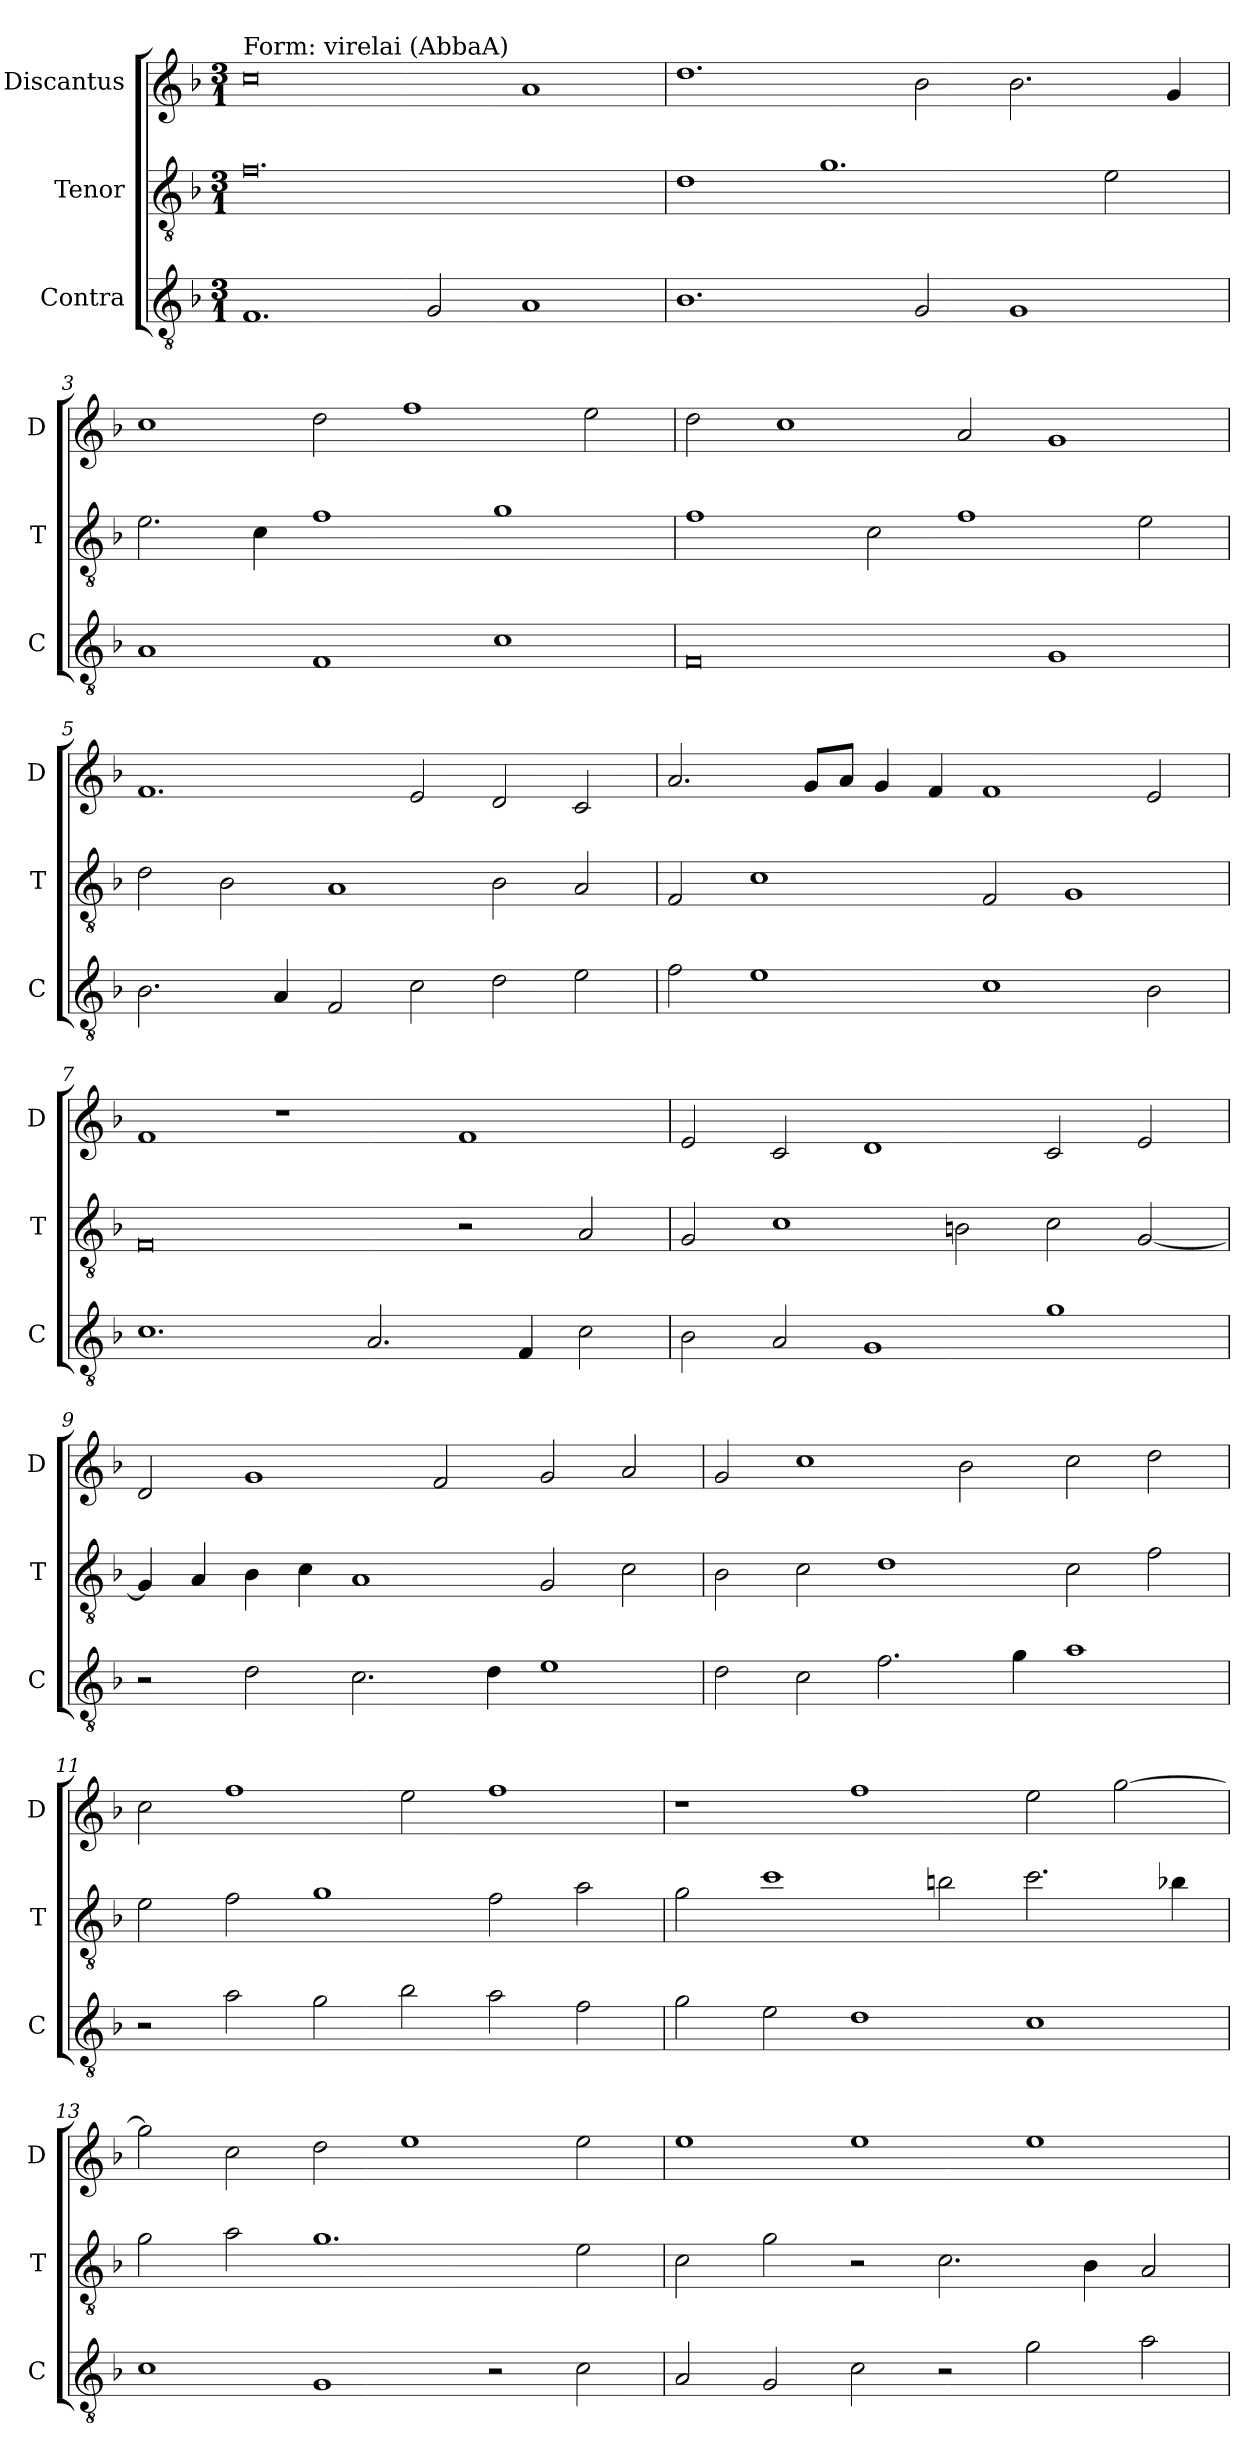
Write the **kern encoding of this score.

**kern	**kern	**kern
*part3	*part2	*part1
*staff3	*staff2	*staff1
*I"Contra	*I"Tenor	*I"Discantus
*I'C	*I'T	*I'D
*clefGv2	*clefGv2	*clefG2
*k[b-]	*k[b-]	*k[b-]
*M3/1	*M3/1	*M3/1
=1	=1	=1
!	!	!LO:TX:a:t=Form&colon; virelai (AbbaA)
1.F	0.f	0cc
2G/	.	.
1A	.	1a
=2	=2	=2
1.B-	1d	1.dd
.	1.g	.
2G/	.	2b-\
1G	.	2.b-\
.	2e\	.
.	.	4g/
=3	=3	=3
1A	2.e\	1cc
.	4c\	.
1F	1f	2dd\
.	.	1ff
1c	1g	.
.	.	2ee\
=4	=4	=4
0F	1f	2dd\
.	.	1cc
.	2c\	.
.	1f	2a/
1G	.	1g
.	2e\	.
=5	=5	=5
2.B-\	2d\	1.f
.	2B-\	.
4A/	.	.
2F/	1A	.
2c\	.	2e/
2d\	2B-\	2d/
2e\	2A/	2c/
=6	=6	=6
2f\	2F/	2.a/
1e	1c	.
.	.	8g/L
.	.	8a/J
.	.	4g/
.	.	4f/
1c	2F/	1f
.	1G	.
2B-\	.	2e/
=7	=7	=7
1.c	0F	1f
.	.	1r
2.A/	.	.
.	2r	1f
4F/	.	.
2c\	2A/	.
=8	=8	=8
2B-\	2G/	2e/
2A/	1c	2c/
1G	.	1d
.	2Bn\	.
1g	2c\	2c/
.	[2G/	2e/
=9	=9	=9
2r	4G/]	2d/
.	4A/	.
2d\	4B-\	1g
.	4c\	.
2.c\	1A	.
.	.	2f/
4d\	.	.
1e	2G/	2g/
.	2c\	2a/
=10	=10	=10
2d\	2B-\	2g/
2c\	2c\	1cc
2.f\	1d	.
.	.	2b-\
4g\	.	.
1a	2c\	2cc\
.	2f\	2dd\
=11	=11	=11
2r	2e\	2cc\
2a\	2f\	1ff
2g\	1g	.
2b-\	.	2ee\
2a\	2f\	1ff
2f\	2a\	.
=12	=12	=12
2g\	2g\	1r
2e\	1cc	.
1d	.	1ff
.	2bn\	.
1c	2.cc\	2ee\
.	.	[2gg\
.	4b-X\	.
=13	=13	=13
1c	2g\	2gg\]
.	2a\	2cc\
1G	1.g	2dd\
.	.	1ee
2r	.	.
2c\	2e\	2ee\
=14	=14	=14
2A/	2c\	1ee
2G/	2g\	.
2c\	2r	1ee
2r	2.c\	.
2g\	.	1ee
.	4B-\	.
2a\	2A/	.
=	=	=
*-	*-	*-
